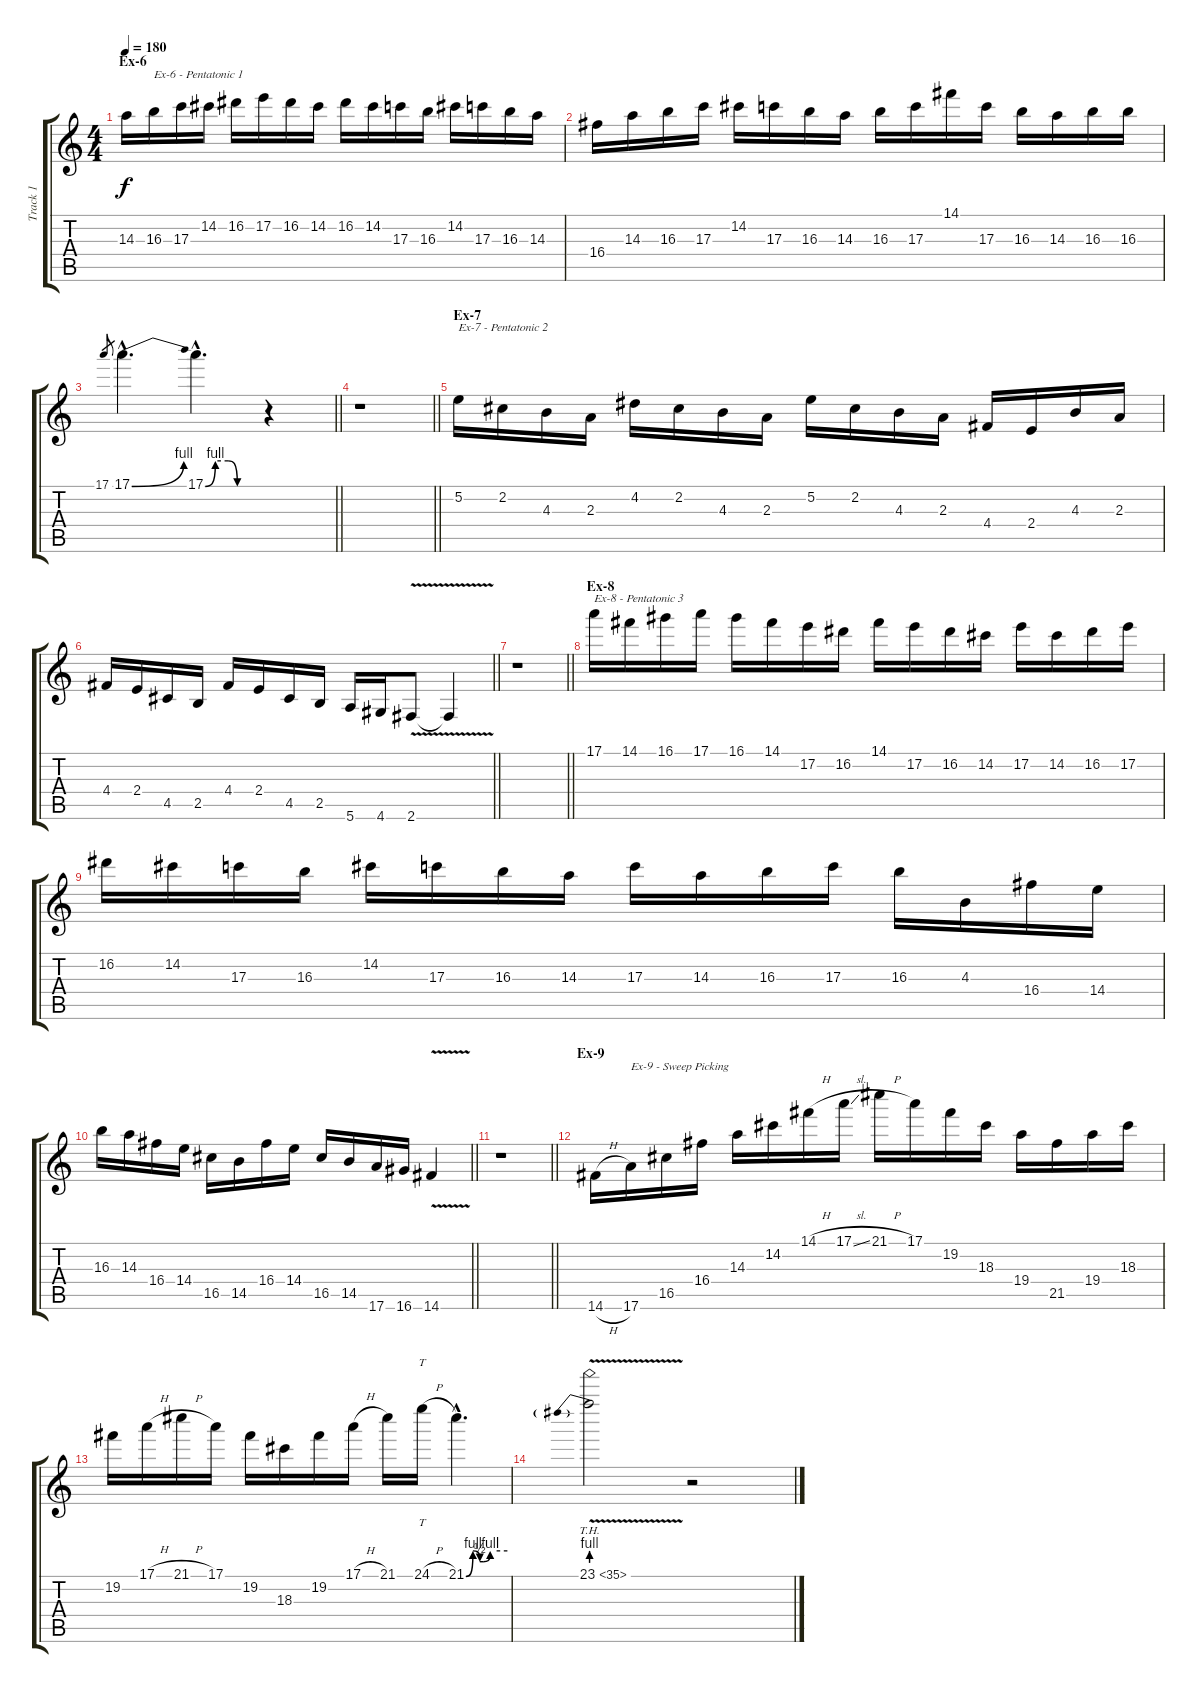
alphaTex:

\track ("Track 1" "Track 1") {instrument distortionguitar}
\staff {score tabs}
\tuning (E4 B3 G3 D3 A2 E2) {hide}
\ts (4 4)
\section ("" "Ex-6")
\tempo 180
\clef g2
\ks c
14.3.16{dy f instrument distortionguitar} 16.3.16{txt "Ex-6 - Pentatonic 1"} 17.3.16 14.2.16 16.2.16 17.2.16 16.2.16 14.2.16 16.2.16 14.2.16 17.3.16 16.3.16 14.2.16 17.3.16 16.3.16 14.3.16 |
16.4.16 14.3.16 16.3.16 17.3.16 14.2.16 17.3.16 16.3.16 14.3.16 16.3.16 17.3.16 14.1.16 17.3.16 16.3.16 14.3.16 16.3.16 16.3.16 |
\barLineRight lightlight
17.1.8{gr} 17.1{be (bend 0 0 60 4) hac}.4{d} 17.1{be (custom 0 0 11 4 25 4 35 0 60 0) hac}.4{d} r.4 |
\barLineRight lightlight
r.1 |
\section ("" "Ex-7")
5.2.16{txt "Ex-7 - Pentatonic 2"} 2.2.16 4.3.16 2.3.16 4.2.16 2.2.16 4.3.16 2.3.16 5.2.16 2.2.16 4.3.16 2.3.16 4.4.16 2.4.16 4.3.16 2.3.16 |
\barLineRight lightlight
4.4.16 2.4.16 4.5.16 2.5.16 4.4.16 2.4.16 4.5.16 2.5.16 5.6.16 4.6.16 2.6{v}.8 2.6{t}.4 |
\barLineRight lightlight
r.1 |
\section ("" "Ex-8")
17.1.16{txt "Ex-8 - Pentatonic 3"} 14.1.16 16.1.16 17.1.16 16.1.16 14.1.16 17.2.16 16.2.16 14.1.16 17.2.16 16.2.16 14.2.16 17.2.16 14.2.16 16.2.16 17.2.16 |
16.2.16 14.2.16 17.3.16 16.3.16 14.2.16 17.3.16 16.3.16 14.3.16 17.3.16 14.3.16 16.3.16 17.3.16 16.3.16 4.3.16 16.4.16 14.4.16 |
\barLineRight lightlight
16.3.16 14.3.16 16.4.16 14.4.16 16.5.16 14.5.16 16.4.16 14.4.16 16.5.16 14.5.16 17.6.16 16.6.16 14.6{v}.4 |
\barLineRight lightlight
r.1 |
\section ("" "Ex-9")
14.6{h}.16 17.6.16{txt "Ex-9 - Sweep Picking"} 16.5.16 16.4.16 14.3.16 14.2.16 14.1{h}.16 17.1{sl}.16 21.1{h}.16 17.1.16 19.2.16 18.3.16 19.4.16 21.5.16 19.4.16 18.3.16 |
19.2.16 17.1{h}.16 21.1{h}.16 17.1.16 19.2.16 18.3.16 19.2.16 17.1{h}.16 21.1.16 24.1{h}.16{tt} 21.1{be (custom 0 0 10 4 20 2 25 2 35 4 60 4) hac}.4{d} |
23.1{be (prebend 0 4 60 4) th 12 v}.2 r.2
